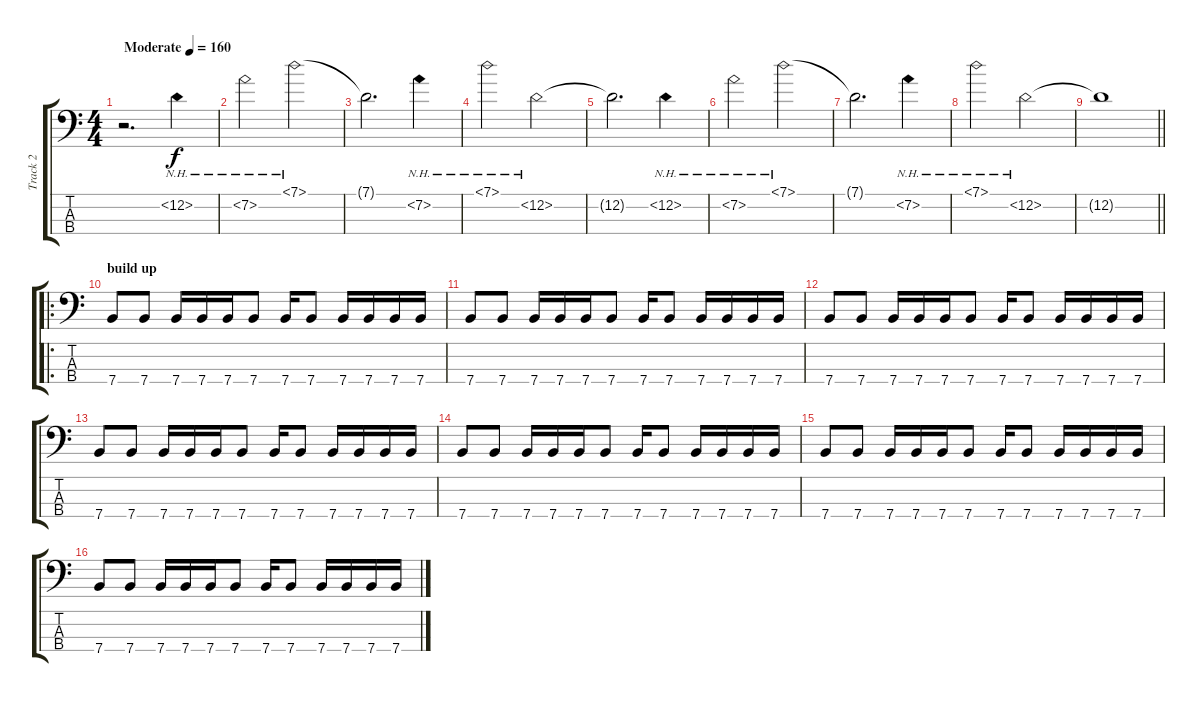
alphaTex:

\track ("Track 2" "Track 2") {instrument electricbasspick}
\staff {score tabs}
\tuning (G2 D2 A1 E1) {hide}
\ts (4 4)
\tempo (160 "Moderate")
\clef f4
\ks c
r.2{d dy f instrument electricbasspick} 12.2{nh}.4 |
7.2{nh}.2 7.1{nh}.2 |
7.1{t}.2{d} 7.2{nh}.4 |
7.1{nh}.2 12.2{nh}.2 |
12.2{t}.2{d} 12.2{nh}.4 |
7.2{nh}.2 7.1{nh}.2 |
7.1{t}.2{d} 7.2{nh}.4 |
7.1{nh}.2 12.2{nh}.2 |
\barLineRight lightlight
12.2{t}.1 |
\ro
\section ("" "build up")
7.4.8 7.4.8 7.4.16 7.4.16 7.4.16 7.4.8 7.4.16 7.4.8 7.4.16 7.4.16 7.4.16 7.4.16 |
7.4.8 7.4.8 7.4.16 7.4.16 7.4.16 7.4.8 7.4.16 7.4.8 7.4.16 7.4.16 7.4.16 7.4.16 |
7.4.8 7.4.8 7.4.16 7.4.16 7.4.16 7.4.8 7.4.16 7.4.8 7.4.16 7.4.16 7.4.16 7.4.16 |
7.4.8 7.4.8 7.4.16 7.4.16 7.4.16 7.4.8 7.4.16 7.4.8 7.4.16 7.4.16 7.4.16 7.4.16 |
7.4.8 7.4.8 7.4.16 7.4.16 7.4.16 7.4.8 7.4.16 7.4.8 7.4.16 7.4.16 7.4.16 7.4.16 |
7.4.8 7.4.8 7.4.16 7.4.16 7.4.16 7.4.8 7.4.16 7.4.8 7.4.16 7.4.16 7.4.16 7.4.16 |
7.4.8 7.4.8 7.4.16 7.4.16 7.4.16 7.4.8 7.4.16 7.4.8 7.4.16 7.4.16 7.4.16 7.4.16
